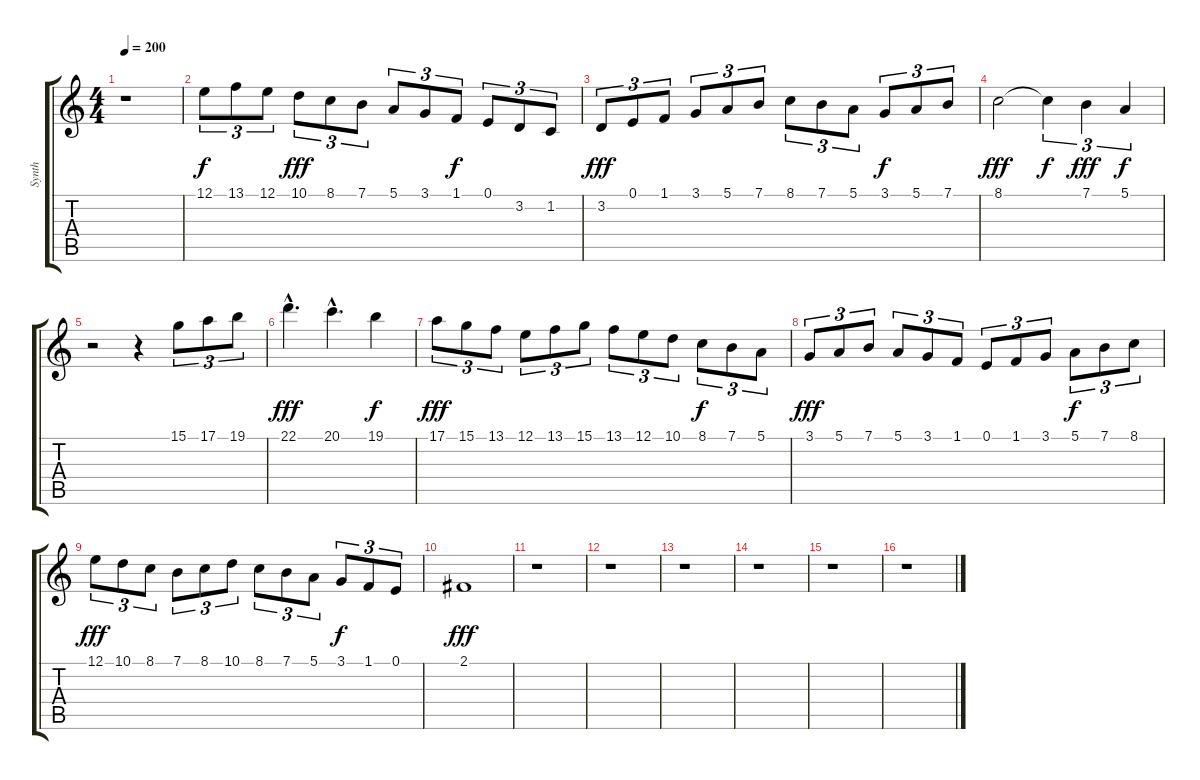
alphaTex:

\track ("Synth" "Synth") {instrument lead2sawtooth}
\staff {score tabs}
\tuning (E4 B3 G3 D3 A2 E2) {hide}
\ts (4 4)
\tempo 200
\clef g2
\ks c
r.1{dy f} |
12.1.8{tu (3 2)} 13.1.8{tu (3 2)} 12.1.8{tu (3 2)} 10.1.8{tu (3 2) dy fff} 8.1.8{tu (3 2)} 7.1.8{tu (3 2)} 5.1.8{tu (3 2)} 3.1.8{tu (3 2)} 1.1.8{tu (3 2) dy f} 0.1.8{tu (3 2)} 3.2.8{tu (3 2)} 1.2.8{tu (3 2)} |
3.2.8{tu (3 2) dy fff} 0.1.8{tu (3 2)} 1.1.8{tu (3 2)} 3.1.8{tu (3 2)} 5.1.8{tu (3 2)} 7.1.8{tu (3 2)} 8.1.8{tu (3 2)} 7.1.8{tu (3 2)} 5.1.8{tu (3 2)} 3.1.8{tu (3 2) dy f} 5.1.8{tu (3 2)} 7.1.8{tu (3 2)} |
8.1.2{dy fff} 8.1{t}.4{tu (3 2) dy f} 7.1.4{tu (3 2) dy fff} 5.1.4{tu (3 2) dy f} |
r.2 r.4 15.1.8{tu (3 2)} 17.1.8{tu (3 2)} 19.1.8{tu (3 2)} |
22.1{hac}.4{d dy fff} 20.1{hac}.4{d} 19.1.4{dy f} |
17.1.8{tu (3 2) dy fff} 15.1.8{tu (3 2)} 13.1.8{tu (3 2)} 12.1.8{tu (3 2)} 13.1.8{tu (3 2)} 15.1.8{tu (3 2)} 13.1.8{tu (3 2)} 12.1.8{tu (3 2)} 10.1.8{tu (3 2)} 8.1.8{tu (3 2) dy f} 7.1.8{tu (3 2)} 5.1.8{tu (3 2)} |
3.1.8{tu (3 2) dy fff} 5.1.8{tu (3 2)} 7.1.8{tu (3 2)} 5.1.8{tu (3 2)} 3.1.8{tu (3 2)} 1.1.8{tu (3 2)} 0.1.8{tu (3 2)} 1.1.8{tu (3 2)} 3.1.8{tu (3 2)} 5.1.8{tu (3 2) dy f} 7.1.8{tu (3 2)} 8.1.8{tu (3 2)} |
12.1.8{tu (3 2) dy fff} 10.1.8{tu (3 2)} 8.1.8{tu (3 2)} 7.1.8{tu (3 2)} 8.1.8{tu (3 2)} 10.1.8{tu (3 2)} 8.1.8{tu (3 2)} 7.1.8{tu (3 2)} 5.1.8{tu (3 2)} 3.1.8{tu (3 2) dy f} 1.1.8{tu (3 2)} 0.1.8{tu (3 2)} |
2.1.1{dy fff} |
r.1 |
r.1 |
r.1 |
r.1 |
r.1 |
r.1
